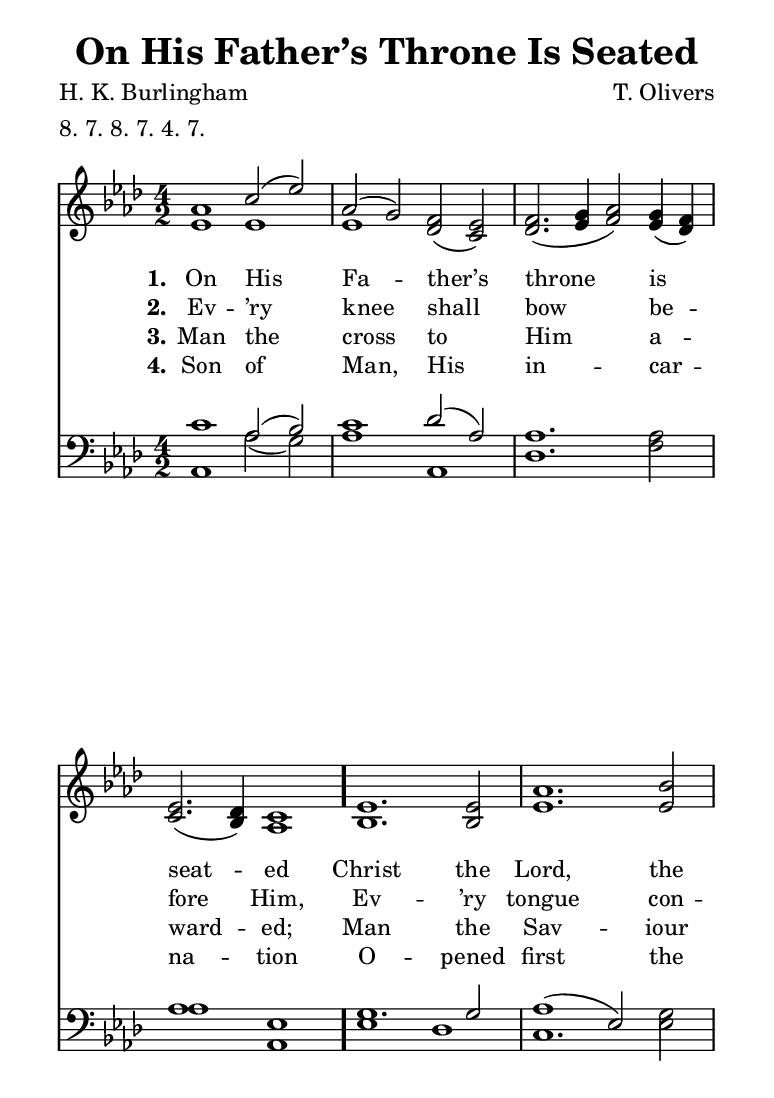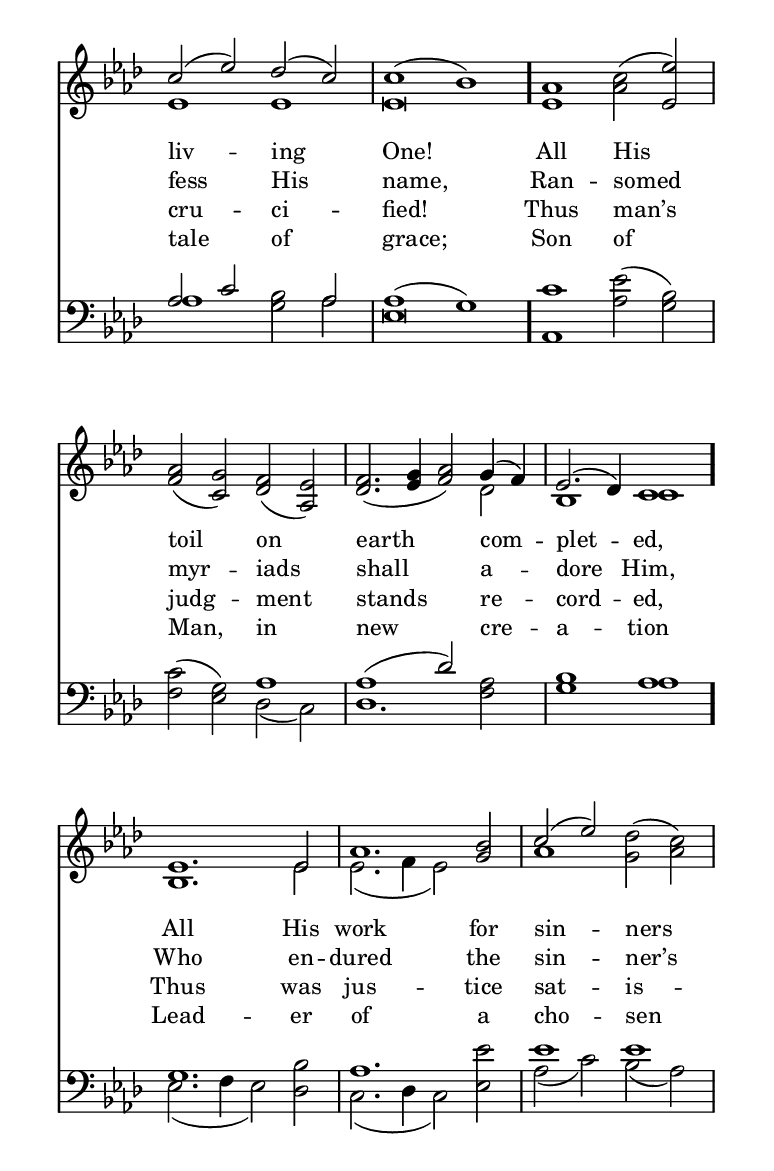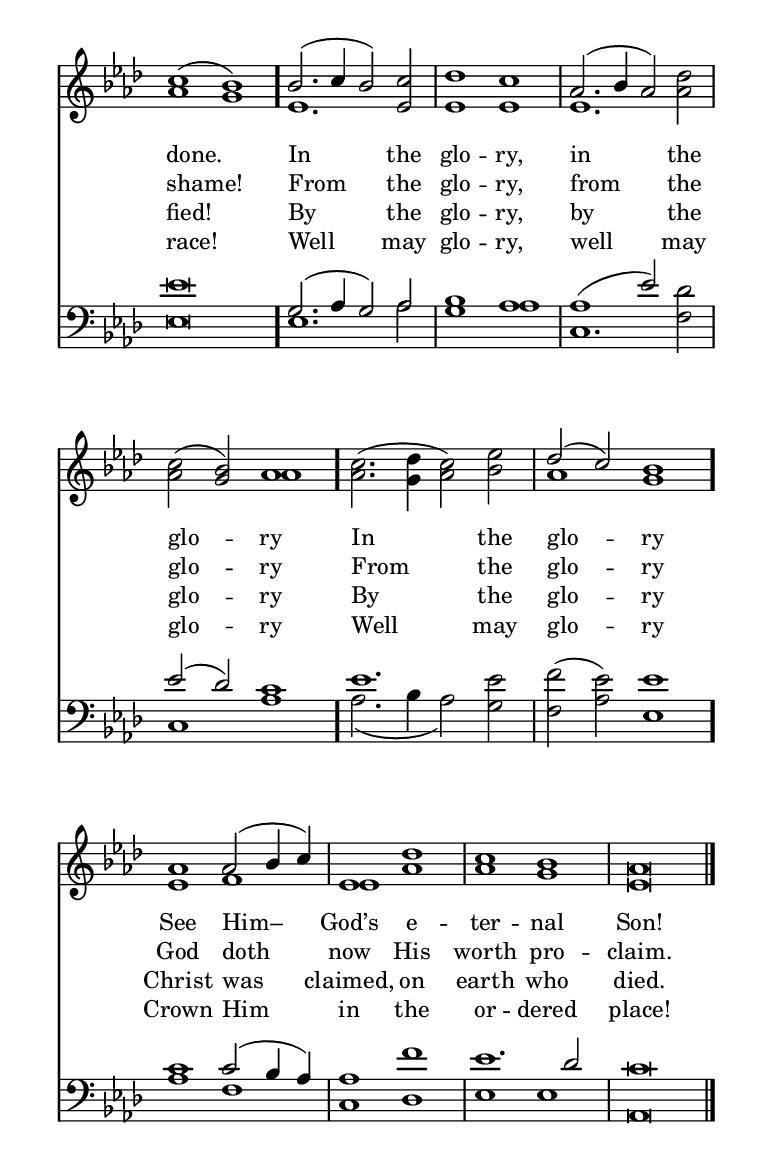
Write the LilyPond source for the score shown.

\include "common/global.ily"
\paper {
  \include "common/paper.ily"
  system-count = #(cond (is-eogsized 4) (#t #f))
}

\header{
  hymnnumber = "185"
  title = "On His Father’s Throne Is Seated"
  tunename = ""
  meter = "8. 7. 8. 7. 4. 7."
  poet = "H. K. Burlingham"
  composer = "T. Olivers"
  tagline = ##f
}

% for fermata in MIDI
ta = { \tempo 2=100 }
tb = { \tempo 2=50 }

global = {
  \include "common/overrides.ily"
  \override Staff.TimeSignature.style = #'numbered
  \time 4/2
  \override Score.MetronomeMark.transparent = ##t % hide all fermata changes too
  \ta
  \key aes \major
  \autoBeamOff
}

notesSoprano = {
\global
\relative c'' {

  aes1 c2( ees) | aes,( g) f( ees) | f2.( g4 aes2) g4( f) | ees2.( des4) c1 |
  ees1. ees2 | aes1. bes2 | c2( ees) des( c) | c1( bes) |
  aes1 c2( ees) | aes,( g) f( ees) | f2.( g4 aes2) g4( f) | ees2.( des4) c1 |
  ees1. ees2 | aes1. bes2 | c( ees) des( c) | c1( bes) |
  bes2.( c4 bes2) c | des1 c | aes2.( bes4 aes2) des2 | c2( bes) aes1 |
  c2.( des4 c2) ees | des( c) bes1 |
  aes1 aes2( bes4 c) | ees,1 des' | c bes | aes\breve
  \bar "|."

}
}

notesAlto = {
\global
\relative e' {

  ees1 ees | ees des2( c) | des2.( ees4 f2) ees4( des) | c2.( bes4) aes1 |
  bes1. bes2 | ees1. ees2 | ees1 ees | ees\breve |
  ees1 aes2( ees) | f( c) des( aes) | des2.( ees4 f2) des2 | bes1 c |
  bes1. ees2 | ees2.( f4 ees2) g | aes1 g2( aes) | aes1( g) |
  ees1. ees2 | ees1 ees | ees1. aes2 | aes( g) aes1 |
  aes2.( g4 aes2) bes2 | aes1 g |
  ees1 f | ees aes | aes g | ees\breve

}
}

notesTenor = {
\global
\relative a {

  c1 aes2( bes) | c1 des2( aes) | aes1. aes2 | aes1 ees |
  g1. g2 | aes1( ees2) g2 | aes2 c bes aes | aes1( g) |
  c1 ees2( bes) | c( g) aes1 | aes1( des2) aes2 | bes1 aes |
  g1. bes2 | aes1. ees'2 | ees1 ees | ees\breve |
  g,2.( aes4 g2) aes | bes1 aes | aes1( ees'2) des | ees( des) c1 |
  ees1. ees2 | f2( ees) ees1 |
  c1 c2( bes4 aes) | aes1 f' | ees1. des2 | c\breve

}
}

notesBass = {
\global
\relative f, {

  aes1 aes'2( g) | aes1 aes, | des1. f2 | aes1 aes, |
  ees'1 des | c1. ees2 | aes1 g2 aes | ees\breve
  aes,1 aes'2( g) | f( ees) des( c) | des1. f2 | g1 aes1 |
  ees2.( f4 ees2) des | c2.( des4 c2) ees2 | aes( c) bes( aes) | ees\breve |
  ees1. aes2 | g1 aes | c,1. f2 | c1 aes' |
  aes2.( bes4 aes2) g | f( aes) ees1 |
  aes1 f | c des | ees ees | aes,\breve

}
}

wordsA = \lyricmode {
\set stanza = "1."

On His Fa -- ther’s throne is seat -- ed \bar "."
Christ the Lord, the liv -- ing One! \bar "."
All His toil on earth com -- plet -- ed, \bar "."
All His work for sin -- ners done. \bar "."
In the glo -- ry, in the glo -- ry \bar "."
%{HIDE>%} In the glo -- ry \bar "." %{<HIDE%}
See Him– God’s e -- ter -- nal Son! \bar "."

}

wordsB = \lyricmode {
\set stanza = "2."

Ev -- ’ry knee shall bow be -- fore Him,
Ev -- ’ry tongue con -- fess His name,
Ran -- somed myr -- iads shall a -- dore Him,
Who en -- dured the sin -- ner’s shame!
From the glo -- ry, from the glo -- ry
%{HIDE>%} From the glo -- ry %{<HIDE%}
God doth now His worth pro -- claim.

}

wordsC = \lyricmode {
\set stanza = "3."

Man the cross to Him a -- ward -- ed;
Man the Sav -- iour cru -- ci -- fied!
Thus man’s judg -- ment stands re -- cord -- ed,
Thus was jus -- tice sat -- is -- fied!
By the glo -- ry, by the glo -- ry
%{HIDE>%} By the glo -- ry %{<HIDE%}
Christ was claimed, on earth who died.

}

wordsD = \lyricmode {
\set stanza = "4."

Son of Man, His in -- car -- na -- tion
O -- pened first the tale of grace;
Son of Man, in new cre -- a -- tion
Lead -- er of a cho -- sen race!
Well may glo -- ry, well may glo -- ry
%{HIDE>%} Well may glo -- ry %{<HIDE%}
Crown Him in the or -- dered place!

}

\score {
  \context ChoirStaff <<
    \context Staff = upper <<
      \set Staff.autoBeaming = ##f
      \set ChoirStaff.systemStartDelimiter = #'SystemStartBar
      \set ChoirStaff.printPartCombineTexts = ##f
      \partcombine #'(2 . 9) \notesSoprano \notesAlto
      \context NullVoice = sopranos { \voiceOne << \notesSoprano >> }
      \context Lyrics = one   \lyricsto sopranos \wordsA
      \context Lyrics = two   \lyricsto sopranos \wordsB
      \context Lyrics = three \lyricsto sopranos \wordsC
      \context Lyrics = four  \lyricsto sopranos \wordsD
    >>
    \context Staff = men <<
      \set Staff.autoBeaming = ##f
      \clef bass
      \set ChoirStaff.printPartCombineTexts = ##f
      \partcombine #'(2 . 9) \notesTenor \notesBass
    >>
  >>
  \layout {
    \include "common/layout.ily"
  }
  \midi{
    \include "common/midi.ily"
  }
}

\version "2.19.49"  % necessary for upgrading to future LilyPond versions.

% vi:set et ts=2 sw=2 ai nocindent syntax=lilypond:
